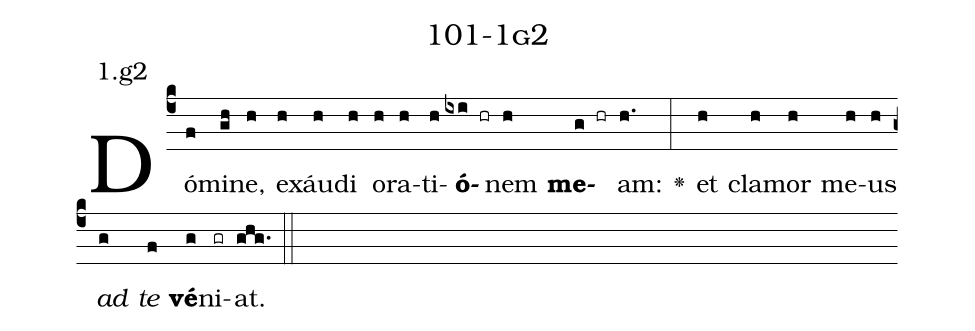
name: 101-1g2;
annotation: 1.g2;
%%
(c4)Dó(f)mi(gh)ne,(h) ex(h)áu(h)di(h) o(h)ra(h)ti(h)<b>ó</b>(ixi hr)nem(h) <b>me</b>(g hr)am:(h.) <v>\greheightstar</v>(:) et(h) cla(h)mor(h) me(h)us(h) <i>ad</i>(g) <i>te</i>(f) <b>vé</b>(g)ni(gr)at.(ghg.) (::)


%E(h) u(h) o(g) u(f) a(g) e.(ghg.) (::)
